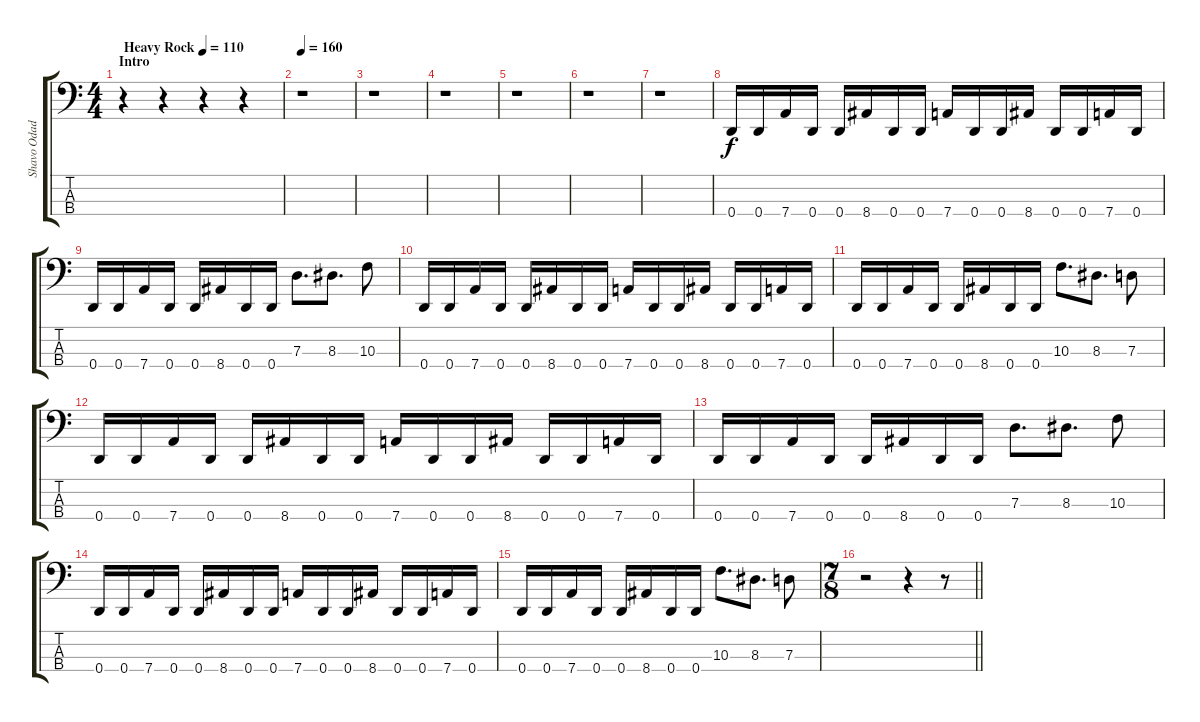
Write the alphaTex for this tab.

\track ("Shavo Odadjian" "Shavo Odad") {instrument electricbasspick}
\staff {score tabs}
\tuning (F2 C2 G1 D1) {hide}
\ts (4 4)
\section ("" "Intro")
\tempo (110 "Heavy Rock")
\clef f4
\ks c
r.4{dy f instrument electricbasspick} r.4 r.4 r.4 |
\tempo 160
r.1 |
r.1 |
r.1 |
r.1 |
r.1 |
r.1 |
0.4.16 0.4.16 7.4.16 0.4.16 0.4.16 8.4.16 0.4.16 0.4.16 7.4.16 0.4.16 0.4.16 8.4.16 0.4.16 0.4.16 7.4.16 0.4.16 |
0.4.16 0.4.16 7.4.16 0.4.16 0.4.16 8.4.16 0.4.16 0.4.16 7.3.8{d} 8.3.8{d} 10.3.8 |
0.4.16 0.4.16 7.4.16 0.4.16 0.4.16 8.4.16 0.4.16 0.4.16 7.4.16 0.4.16 0.4.16 8.4.16 0.4.16 0.4.16 7.4.16 0.4.16 |
0.4.16 0.4.16 7.4.16 0.4.16 0.4.16 8.4.16 0.4.16 0.4.16 10.3.8{d} 8.3.8{d} 7.3.8 |
0.4.16 0.4.16 7.4.16 0.4.16 0.4.16 8.4.16 0.4.16 0.4.16 7.4.16 0.4.16 0.4.16 8.4.16 0.4.16 0.4.16 7.4.16 0.4.16 |
0.4.16 0.4.16 7.4.16 0.4.16 0.4.16 8.4.16 0.4.16 0.4.16 7.3.8{d} 8.3.8{d} 10.3.8 |
0.4.16 0.4.16 7.4.16 0.4.16 0.4.16 8.4.16 0.4.16 0.4.16 7.4.16 0.4.16 0.4.16 8.4.16 0.4.16 0.4.16 7.4.16 0.4.16 |
0.4.16 0.4.16 7.4.16 0.4.16 0.4.16 8.4.16 0.4.16 0.4.16 10.3.8{d} 8.3.8{d} 7.3.8 |
\ts (7 8)
\barLineRight lightlight
r.2 r.4 r.8
